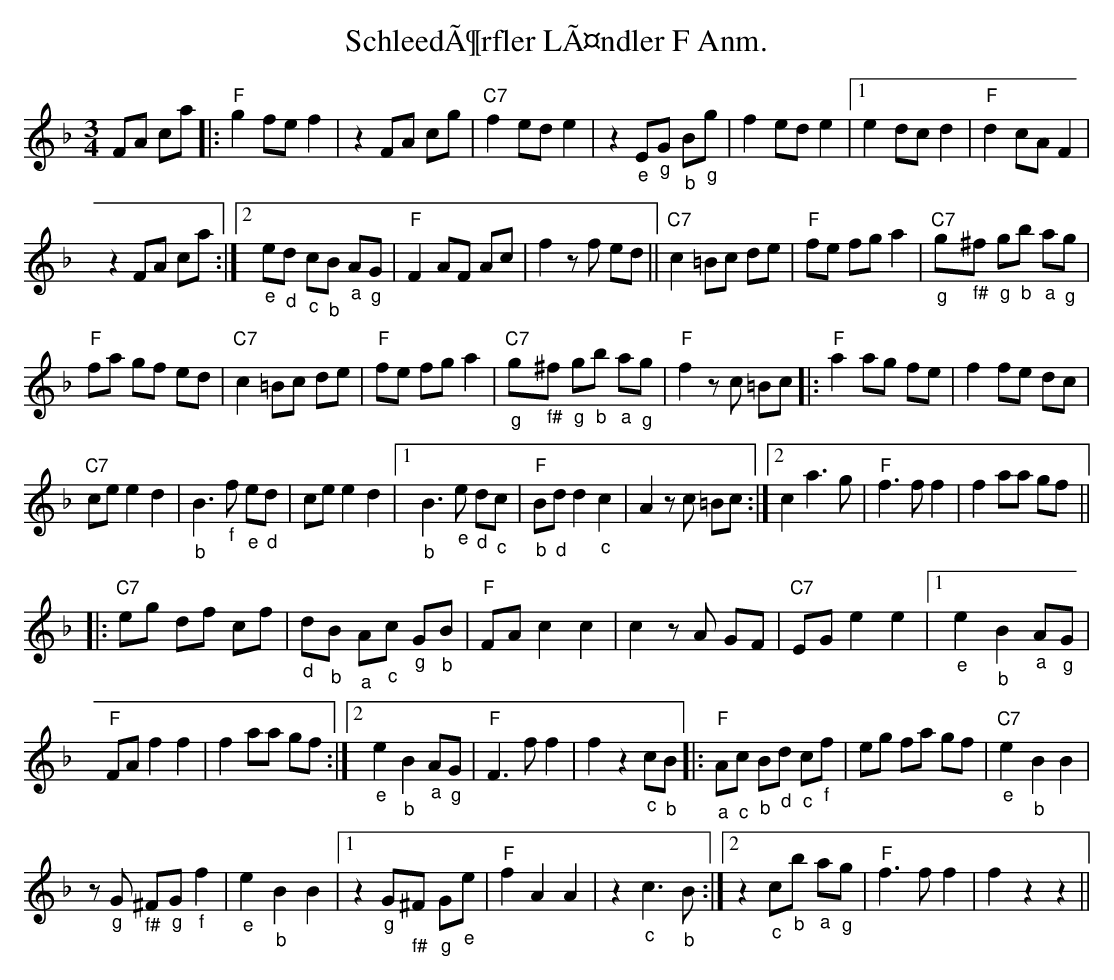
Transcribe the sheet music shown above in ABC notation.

X:1
T: SchleedÃ¶rfler LÃ¤ndler F Anm.
M:3/4
L:1/8
K:F
FA ca |: "F"g2 fe f2 | z2 FA cg | "C7"f2 ed e2 | z2 "_e"E"_g"G "_b"B"_g"g | f2 ed e2 |1 e2 dc d2 | "F"d2 cA F2 |
z2 FA ca :|2 "_e"e"_d"d "_c"c"_b"B "_a"A"_g"G | "F"F2 AF Ac | f2 zf ed || "C7"c2 =Bc de | "F"fe fg a2 | "C7""_g"g"_f#"^f "_g"g"_b"b "_a"a"_g"g |
"F"fa gf ed | "C7"c2 =Bc de | "F"fe fg a2 | "C7""_g"g"_f#"^f "_g"g"_b"b "_a"a"_g"g | "F"f2 zc =Bc |: "F"a2 ag fe | f2 fe dc |
"C7"ce e2 d2 | "_b"B3"_f"f "_e"e"_d"d | ce e2d2 |1 "_b"B3"_e"e "_d"d"_c"c | "F""_b"B"_d"d d2"_c"c2 | A2 zc =Bc :|2 c2 a3g | "F"f3f f2 | f2 aa gf ||
|: "C7"eg df cf | "_d"d"_b"B "_a"A"_c"c "_g"G"_b"B | "F"FA c2c2 | c2 zA GF | "C7"EG e2e2 |1 "_e"e2 "_b"B2 "_a"A"_g"G |
"F"FA f2f2 | f2 aa gf :|2 "_e"e2"_b"B2 "_a"A"_g"G | "F"F3f f2 | f2 z2 "_c"c"_b"B |: "F""_a"A"_c"c "_b"B"_d"d "_c"c"_f"f | eg fa gf | "C7""_e"e2"_b"B2B2 |
z"_g"G "_f#"^F"_g"G "_f"f2 | "_e"e2"_b"B2B2 |1 z2 "_g"G"_f#"^F "_g"G"_e"e | "F"f2A2A2 | z2 "_c"c3"_b"B :|2 z2 "_c"c"_b"b "_a"a"_g"g | "F"f3f f2 | f2 z2z2 ||
